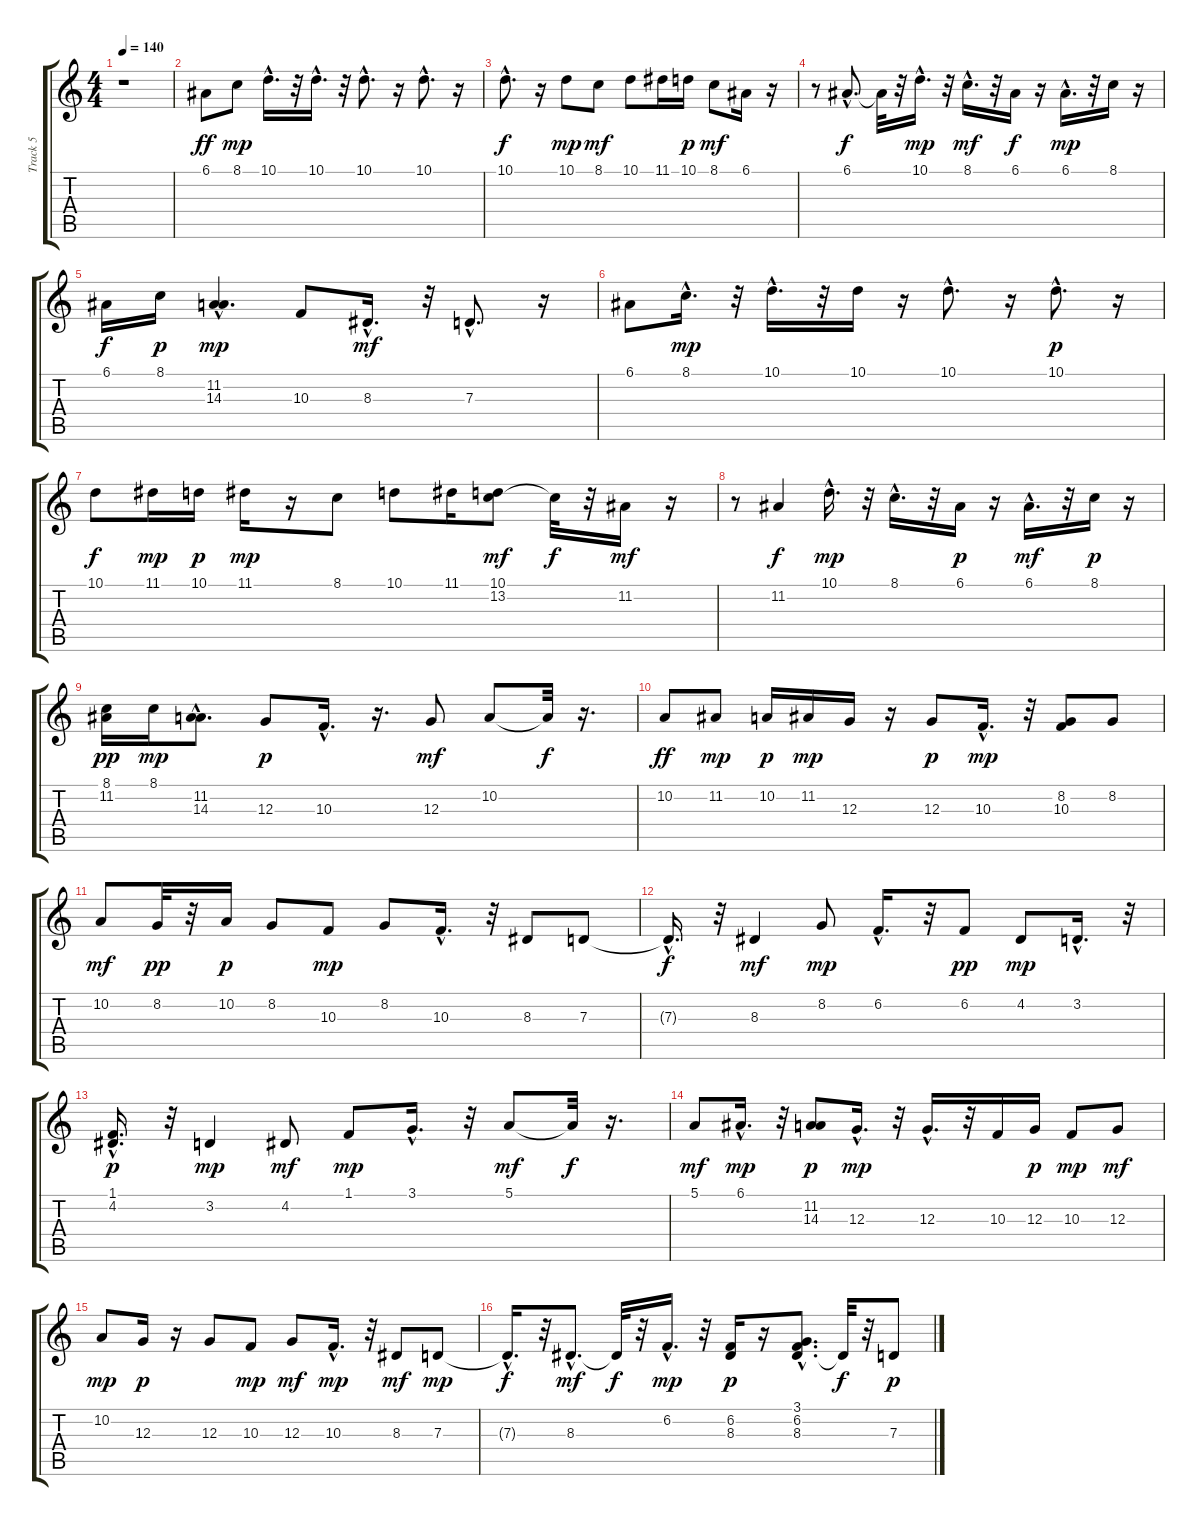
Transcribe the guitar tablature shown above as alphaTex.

\track ("Track 5" "Track 5") {instrument flute}
\staff {score tabs}
\tuning (E4 B3 G3 D3 A2 E2) {hide}
\ts (4 4)
\tempo 140
\clef g2
\ks c
r.1{dy f} |
6.1.8{dy ff instrument flute} 8.1.8{dy mp} 10.1{hac}.16{d} r.32 10.1{hac}.16{d} r.32 10.1{hac}.8{d} r.16 10.1{hac}.8{d} r.16 |
10.1{hac}.8{d dy f} r.16 10.1.8{dy mp} 8.1.8{dy mf} 10.1.8 11.1.16 10.1.16{dy p} 8.1.8{dy mf} 6.1.16 r.16 |
r.8 6.1{hac}.8{d dy f} 6.1{t}.32 r.32 10.1{hac}.16{d dy mp} r.32 8.1{hac}.16{d dy mf} r.32 6.1.16{dy f} r.16 6.1{hac}.16{d dy mp} r.32 8.1.16 r.16 |
6.1.16{dy f} 8.1.16{dy p} (11.2 14.3{hac}).4{d dy mp} 10.3.8 8.3{hac}.16{d dy mf} r.32 7.3{hac}.8{d} r.16 |
6.1.8 8.1{hac}.16{d dy mp} r.32 10.1{hac}.16{d} r.32 10.1.16 r.16 10.1{hac}.8{d} r.16 10.1{hac}.8{d dy p} r.16 |
10.1.8{dy f} 11.1.16{dy mp} 10.1.16{dy p} 11.1.16{dy mp} r.16 8.1.8 10.1.8 11.1.16 (10.1 13.2).8{dy mf} 13.2{t}.32{dy f} r.32 11.2.16{dy mf} r.16 |
r.8 11.2.4{dy f} 10.1{hac}.16{d dy mp} r.32 8.1{hac}.16{d} r.32 6.1.16{dy p} r.16 6.1{hac}.16{d dy mf} r.32 8.1.16{dy p} r.16 |
(8.1 11.2).16{dy pp} 8.1.16{dy mp} (11.2 14.3{hac}).8{d} 12.3.8{dy p} 10.3{hac}.16{d} r.16{d} 12.3.8{dy mf} 10.2.8 10.2{t}.32{dy f} r.16{d} |
10.2.8{dy ff} 11.2.8{dy mp} 10.2.16{dy p} 11.2.16{dy mp} 12.3.16 r.16 12.3.8{dy p} 10.3{hac}.16{d dy mp} r.32 (8.2 10.3).8 8.2.8 |
10.2.8{dy mf} 8.2.32{dy pp} r.32 10.2.16{dy p} 8.2.8 10.3.8{dy mp} 8.2.8 10.3{hac}.16{d} r.32 8.3.8 7.3.8 |
7.3{hac t}.16{d dy f} r.32 8.3.4{dy mf} 8.2.8{dy mp} 6.2{hac}.16{d} r.32 6.2.8{dy pp} 4.2.8{dy mp} 3.2{hac}.16{d} r.32 |
(1.1 4.2{hac}).16{d dy p} r.32 3.2.4{dy mp} 4.2.8{dy mf} 1.1.8{dy mp} 3.1{hac}.16{d} r.32 5.1.8{dy mf} 5.1{t}.32{dy f} r.16{d} |
5.1.8{dy mf} 6.1{hac}.16{d dy mp} r.32 (11.2 14.3).8{dy p} 12.3{hac}.16{d dy mp} r.32 12.3{hac}.16{d} r.32 10.3.16 12.3.16{dy p} 10.3.8{dy mp} 12.3.8{dy mf} |
10.2.8{dy mp} 12.3.16{dy p} r.16 12.3.8 10.3.8{dy mp} 12.3.8{dy mf} 10.3{hac}.16{d dy mp} r.32 8.3.8{dy mf} 7.3.8{dy mp} |
7.3{hac t}.16{d dy f} r.32 8.3{hac}.8{d dy mf} 8.3{t}.32{dy f} r.32 6.2{hac}.16{d dy mp} r.32 (6.2 8.3).16{dy p} r.16 (3.1 6.2 8.3{hac}).8{d} 8.3{t}.32{dy f} r.32 7.3.8{dy p}
